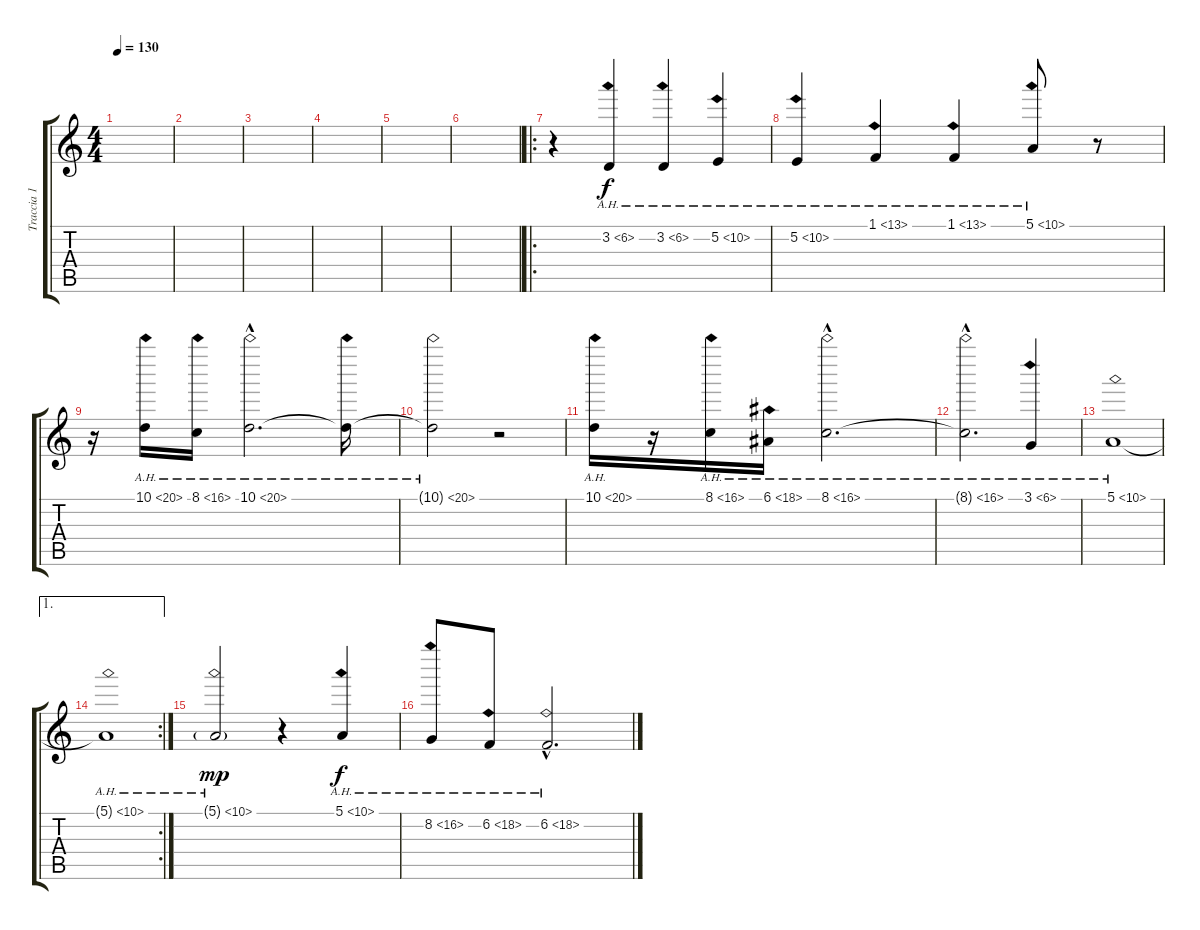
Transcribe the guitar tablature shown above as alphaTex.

\track ("Traccia 1" "Traccia 1") {instrument panflute}
\staff {score tabs}
\tuning (E4 B3 G3 D3 A2 E2) {hide}
\ts (4 4)
\tempo 130
\clef g2
\ks c
|
|
|
|
|
|
\ro
r.4 3.2{ah 3}.4 3.2{ah 3}.4 5.2{ah 5}.4 |
5.2{ah 5}.4 1.1{ah 12}.4 1.1{ah 12}.4 5.1{ah 5}.8 r.8 |
r.16 10.1{ah 10}.16 8.1{ah 8}.16 10.1{ah 10 hac}.2{d} 10.1{ah 10 t}.16 |
10.1{ah 10 t}.2 r.2 |
10.1{ah 10}.16 r.16 8.1{ah 8}.16 6.1{ah 12}.16 8.1{ah 8 hac}.2{d} |
8.1{ah 8 hac t}.2{d} 3.1{ah 3}.4 |
5.1{ah 5}.1 |
\ae 1
\rc 2
5.1{ah 5 t}.1 |
5.1{ah 5 g}.2{dy mp} r.4 5.1{ah 5}.4{dy f} |
8.2{ah 8}.8 6.2{ah 12}.8 6.2{ah 12 hac}.2{d}
